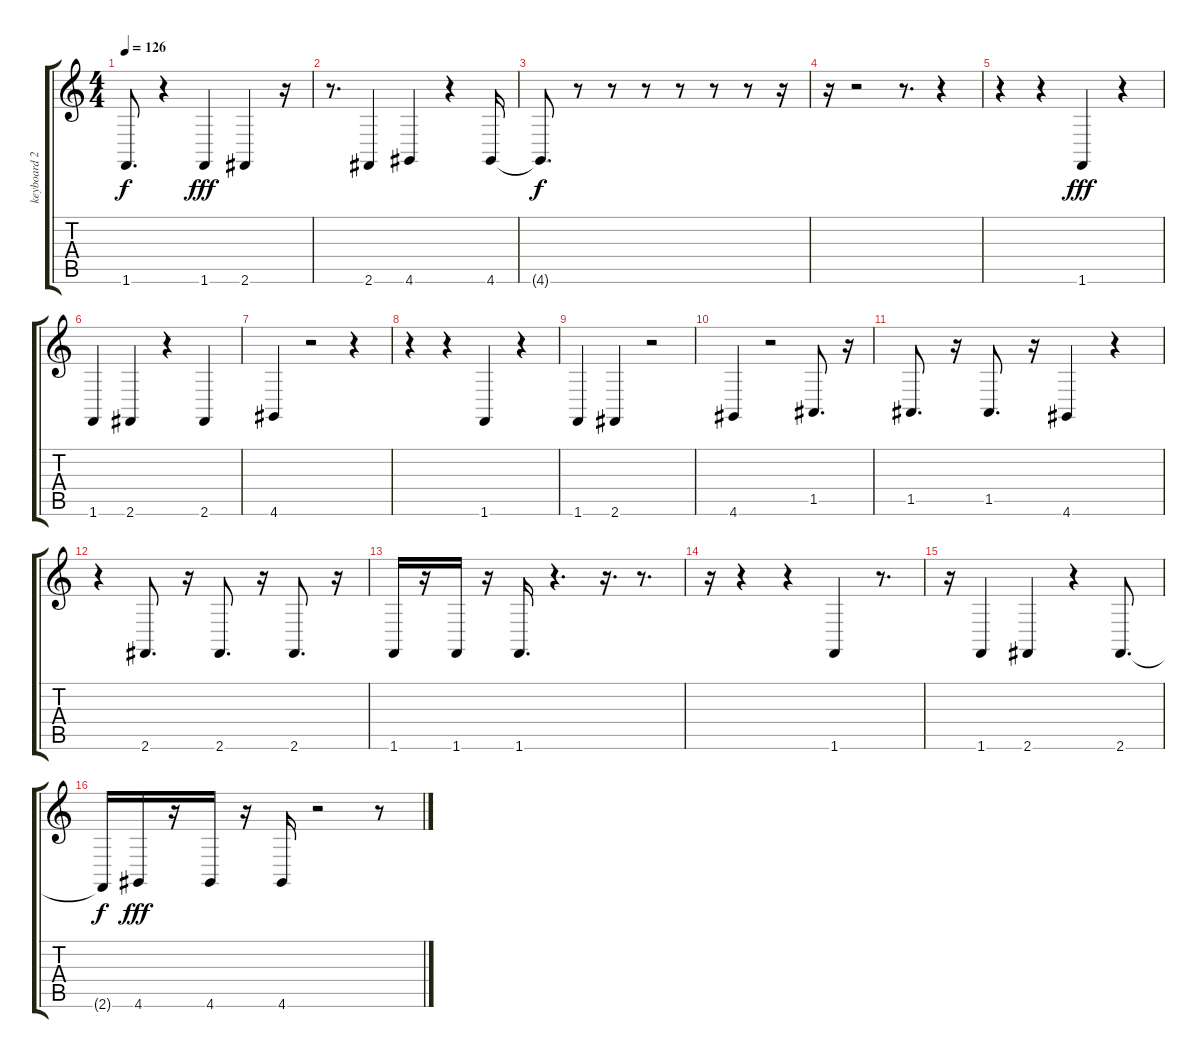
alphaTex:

\track ("keyboard 2" "keyboard 2") {instrument stringensemble1}
\staff {score tabs}
\tuning (E4 B3 G3 D3 A2 E2) {hide}
\ts (4 4)
\tempo 126
\clef g2
\ks c
1.6{t}.8{d dy f} r.4 1.6.4{dy fff} 2.6.4 r.16 |
r.8{d} 2.6.4 4.6.4 r.4 4.6.16 |
4.6{t}.8{d dy f} r.8 r.8 r.8 r.8 r.8 r.8 r.16 |
r.16 r.2 r.8{d} r.4 |
r.4 r.4 1.6.4{dy fff} r.4 |
1.6.4 2.6.4 r.4 2.6.4 |
4.6.4 r.2 r.4 |
r.4 r.4 1.6.4 r.4 |
1.6.4 2.6.4 r.2 |
4.6.4 r.2 1.5.8{d} r.16 |
1.5.8{d} r.16 1.5.8{d} r.16 4.6.4 r.4 |
r.4 2.6.8{d} r.16 2.6.8{d} r.16 2.6.8{d} r.16 |
1.6.16 r.16 1.6.16 r.16 1.6.16{d} r.4{d} r.16{d} r.8{d} |
r.16 r.4 r.4 1.6.4 r.8{d} |
r.16 1.6.4 2.6.4 r.4 2.6.8{d} |
2.6{t}.16{dy f} 4.6.16{dy fff} r.16 4.6.16 r.16 4.6.16 r.2 r.8
